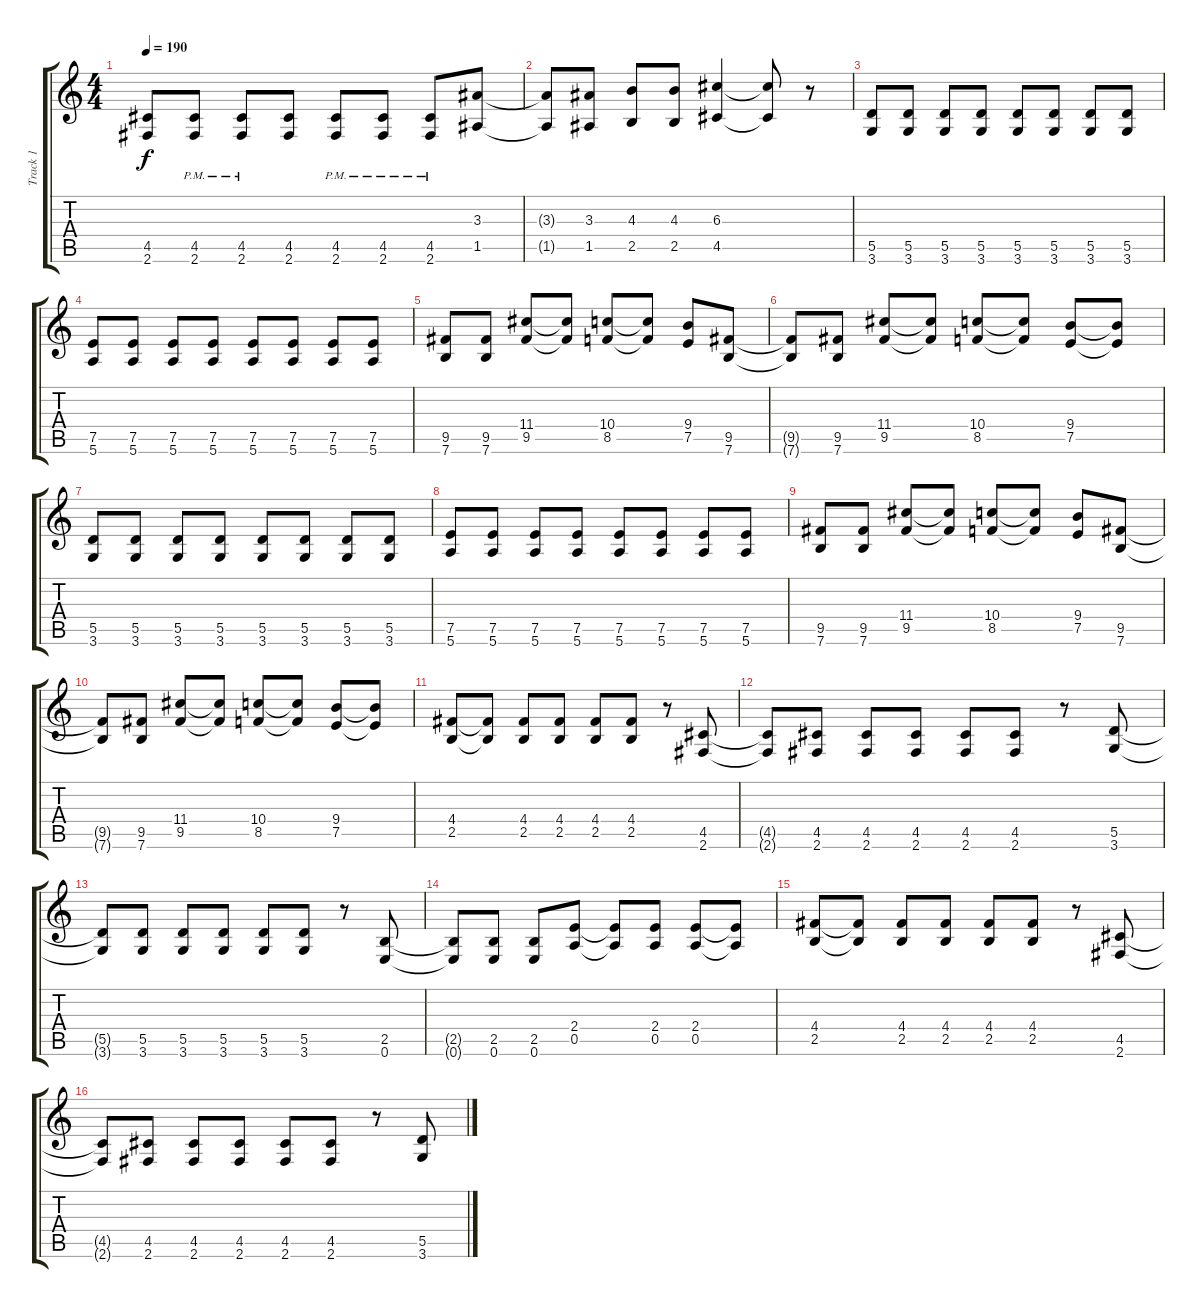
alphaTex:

\track ("Track 1" "Track 1") {instrument overdrivenguitar}
\staff {score tabs}
\tuning (E4 B3 G3 D3 A2 E2) {hide}
\ts (4 4)
\tempo 190
\clef g2
\ks c
(4.5 2.6).8{dy f} (4.5{pm} 2.6{pm}).8 (4.5{pm} 2.6{pm}).8 (4.5 2.6).8 (4.5{pm} 2.6{pm}).8 (4.5{pm} 2.6{pm}).8 (4.5{pm} 2.6{pm}).8 (3.3 1.5).8 |
(3.3{t} 1.5{t}).8 (3.3 1.5).8 (4.3 2.5).8 (4.3 2.5).8 (6.3 4.5).4 (6.3{t} 4.5{t}).8 r.8 |
(5.5 3.6).8 (5.5 3.6).8 (5.5 3.6).8 (5.5 3.6).8 (5.5 3.6).8 (5.5 3.6).8 (5.5 3.6).8 (5.5 3.6).8 |
(7.5 5.6).8 (7.5 5.6).8 (7.5 5.6).8 (7.5 5.6).8 (7.5 5.6).8 (7.5 5.6).8 (7.5 5.6).8 (7.5 5.6).8 |
(9.5 7.6).8 (9.5 7.6).8 (11.4 9.5).8 (11.4{t} 9.5{t}).8 (10.4 8.5).8 (10.4{t} 8.5{t}).8 (9.4 7.5).8 (9.5 7.6).8 |
(9.5{t} 7.6{t}).8 (9.5 7.6).8 (11.4 9.5).8 (11.4{t} 9.5{t}).8 (10.4 8.5).8 (10.4{t} 8.5{t}).8 (9.4 7.5).8 (9.4{t} 7.5{t}).8 |
(5.5 3.6).8 (5.5 3.6).8 (5.5 3.6).8 (5.5 3.6).8 (5.5 3.6).8 (5.5 3.6).8 (5.5 3.6).8 (5.5 3.6).8 |
(7.5 5.6).8 (7.5 5.6).8 (7.5 5.6).8 (7.5 5.6).8 (7.5 5.6).8 (7.5 5.6).8 (7.5 5.6).8 (7.5 5.6).8 |
(9.5 7.6).8 (9.5 7.6).8 (11.4 9.5).8 (11.4{t} 9.5{t}).8 (10.4 8.5).8 (10.4{t} 8.5{t}).8 (9.4 7.5).8 (9.5 7.6).8 |
(9.5{t} 7.6{t}).8 (9.5 7.6).8 (11.4 9.5).8 (11.4{t} 9.5{t}).8 (10.4 8.5).8 (10.4{t} 8.5{t}).8 (9.4 7.5).8 (9.4{t} 7.5{t}).8 |
(4.4 2.5).8 (4.4{t} 2.5{t}).8 (4.4 2.5).8 (4.4 2.5).8 (4.4 2.5).8 (4.4 2.5).8 r.8 (4.5 2.6).8 |
(4.5{t} 2.6{t}).8 (4.5 2.6).8 (4.5 2.6).8 (4.5 2.6).8 (4.5 2.6).8 (4.5 2.6).8 r.8 (5.5 3.6).8 |
(5.5{t} 3.6{t}).8 (5.5 3.6).8 (5.5 3.6).8 (5.5 3.6).8 (5.5 3.6).8 (5.5 3.6).8 r.8 (2.5 0.6).8 |
(2.5{t} 0.6{t}).8 (2.5 0.6).8 (2.5 0.6).8 (2.4 0.5).8 (2.4{t} 0.5{t}).8 (2.4 0.5).8 (2.4 0.5).8 (2.4{t} 0.5{t}).8 |
(4.4 2.5).8 (4.4{t} 2.5{t}).8 (4.4 2.5).8 (4.4 2.5).8 (4.4 2.5).8 (4.4 2.5).8 r.8 (4.5 2.6).8 |
(4.5{t} 2.6{t}).8 (4.5 2.6).8 (4.5 2.6).8 (4.5 2.6).8 (4.5 2.6).8 (4.5 2.6).8 r.8 (5.5 3.6).8
